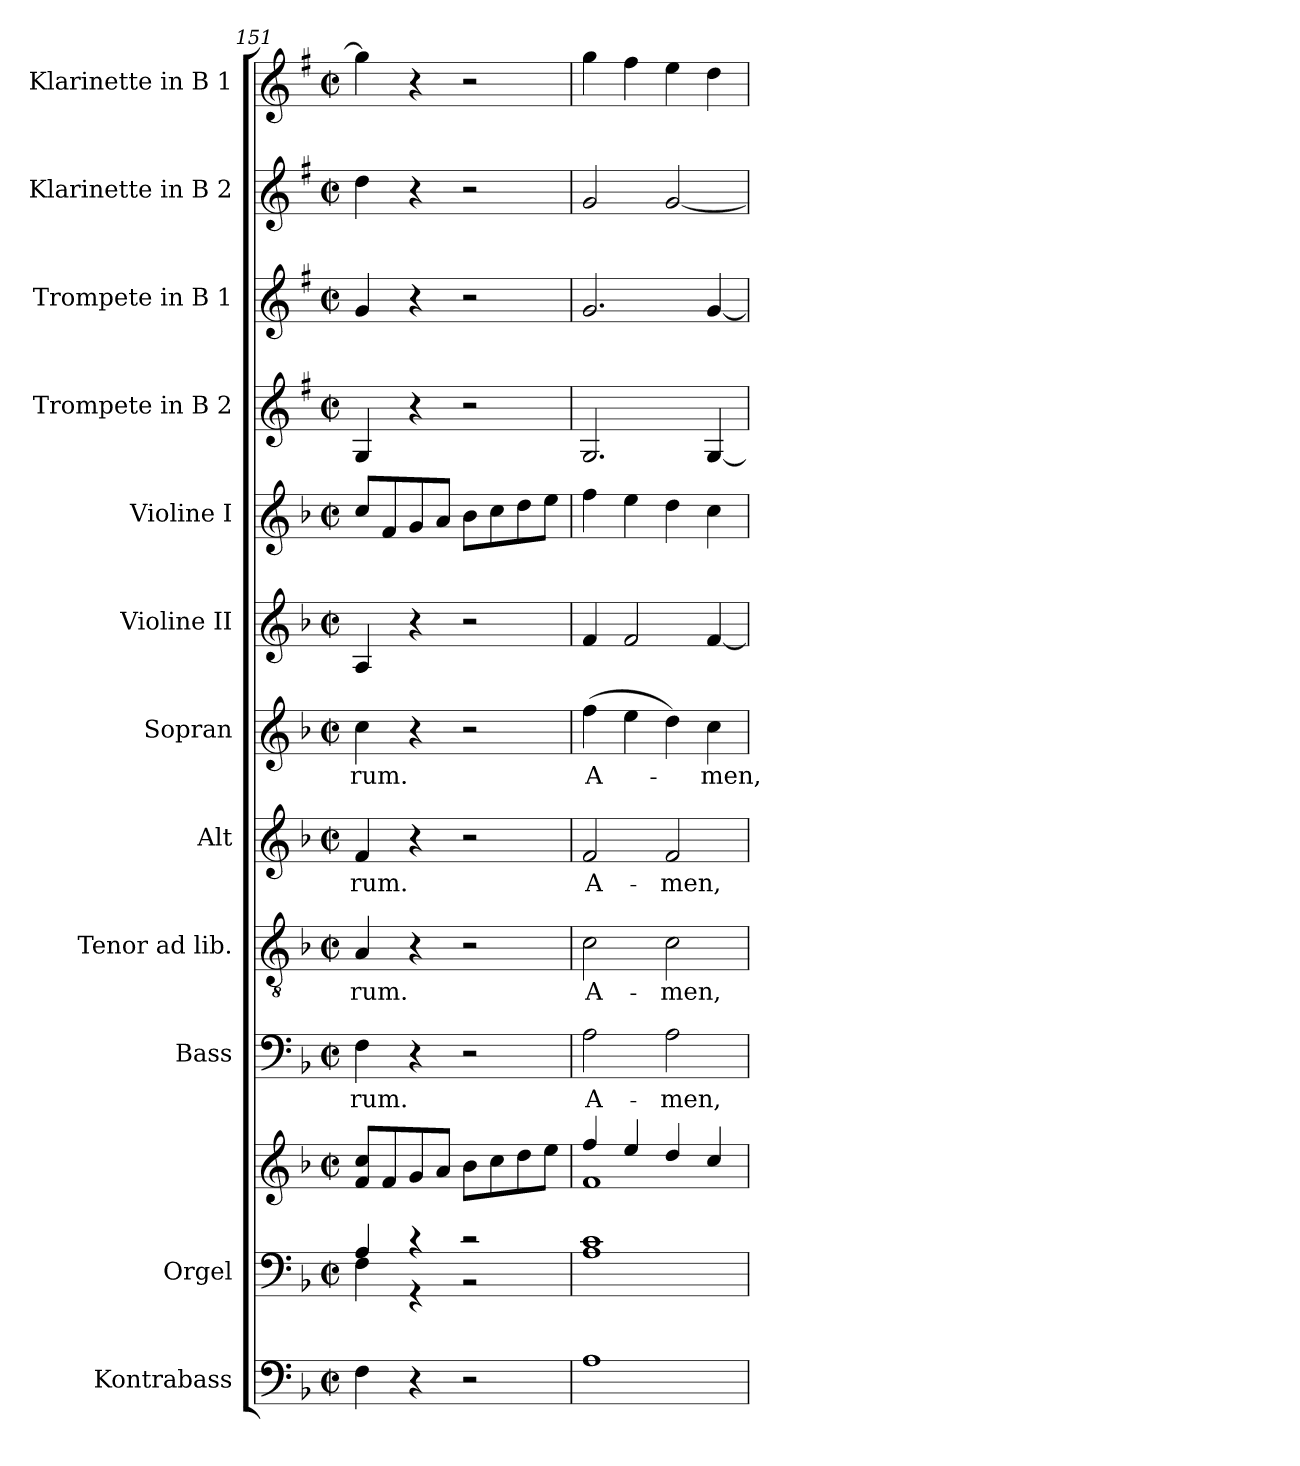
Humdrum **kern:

**kern	**kern	**kern	**kern	**text	**kern	**text	**kern	**text	**kern	**text	**kern	**kern	**kern	**kern	**kern	**kern
*part12	*part11	*part11	*part10	*part10	*part9	*part9	*part8	*part8	*part7	*part7	*part6	*part5	*part4	*part3	*part2	*part1
*staff13	*staff12	*staff11	*staff10	*staff10	*staff9	*staff9	*staff8	*staff8	*staff7	*staff7	*staff6	*staff5	*staff4	*staff3	*staff2	*staff1
*I"Kontrabass	*I"Orgel	*	*I"Bass	*	*I"Tenor ad lib.	*	*I"Alt	*	*I"Sopran	*	*I"Violine II	*I"Violine I	*I"Trompete in B 2	*I"Trompete in B 1	*I"Klarinette in B 2	*I"Klarinette in B 1
*I'Kb.	*I'Org.	*	*I'B	*	*I'T	*	*I'A	*	*I'S	*	*I'Vl. II	*I'Vl. I	*	*	*	*
*clefF4	*clefF4	*clefG2	*clefF4	*	*clefGv2	*	*clefG2	*	*clefG2	*	*clefG2	*clefG2	*clefG2	*clefG2	*clefG2	*clefG2
*ITrd7c12	*	*	*	*	*	*	*	*	*	*	*	*	*ITrd1c2	*ITrd1c2	*ITrd1c2	*ITrd1c2
*k[b-]	*k[b-]	*k[b-]	*k[b-]	*	*k[b-]	*	*k[b-]	*	*k[b-]	*	*k[b-]	*k[b-]	*k[b-]	*k[b-]	*k[b-]	*k[b-]
*F:	*F:	*F:	*F:	*	*F:	*	*F:	*	*F:	*	*F:	*F:	*F:	*F:	*F:	*F:
*M2/2	*M2/2	*M2/2	*M2/2	*	*M2/2	*	*M2/2	*	*M2/2	*	*M2/2	*M2/2	*M2/2	*M2/2	*M2/2	*M2/2
*met(c|)	*met(c|)	*met(c|)	*met(c|)	*	*met(c|)	*	*met(c|)	*	*met(c|)	*	*met(c|)	*met(c|)	*met(c|)	*met(c|)	*met(c|)	*met(c|)
=151	=151	=151	=151	=151	=151	=151	=151	=151	=151	=151	=151	=151	=151	=151	=151	=151
*	*^	*	*	*	*	*	*	*	*	*	*	*	*	*	*	*
!	!	!	!	!	!LO:LY:b	!	!LO:LY:b	!	!LO:LY:b	!	!LO:LY:b	!	!	!	!	!	!
4FF\	4A/	4F\	8f/ 8cc/L	4F\	-rum.	4A/	-rum.	4f/	-rum.	4cc\	-rum.	4A/	8cc/L	4F/	4f/	4cc\	4ff\]
.	.	.	8f/	.	.	.	.	.	.	.	.	.	8f/	.	.	.	.
4r	4r	4r	8g/	4r	.	4r	.	4r	.	4r	.	4r	8g/	4r	4r	4r	4r
.	.	.	8a/J	.	.	.	.	.	.	.	.	.	8a/J	.	.	.	.
2r	2r	2r	8b-\L	2r	.	2r	.	2r	.	2r	.	2r	8b-\L	2r	2r	2r	2r
.	.	.	8cc\	.	.	.	.	.	.	.	.	.	8cc\	.	.	.	.
.	.	.	8dd\	.	.	.	.	.	.	.	.	.	8dd\	.	.	.	.
.	.	.	8ee\J	.	.	.	.	.	.	.	.	.	8ee\J	.	.	.	.
=152	=152	=152	=152	=152	=152	=152	=152	=152	=152	=152	=152	=152	=152	=152	=152	=152	=152
*	*	*	*^	*	*	*	*	*	*	*	*	*	*	*	*	*	*
!	!	!	!	!	!	!LO:LY:b	!	!LO:LY:b	!	!LO:LY:b	!	!LO:LY:b	!	!	!	!	!	!
1AA	1c	1A	4ff/	1f	2A\	A-	2c\	A-	2f/	A-	(>4ff\	A-	4f/	4ff\	2.F/	2.f/	2f/	4ff\
.	.	.	4ee/	.	.	.	.	.	.	.	4ee\	.	2f/	4ee\	.	.	.	4ee\
!	!	!	!	!	!	!LO:LY:b	!	!LO:LY:b	!	!LO:LY:b	!	!	!	!	!	!	!	!
.	.	.	4dd/	.	2A\	-men,	2c\	-men,	2f/	-men,	4dd\)	.	.	4dd\	.	.	[2f/	4dd\
!	!	!	!	!	!	!	!	!	!	!	!	!LO:LY:b	!	!	!	!	!	!
.	.	.	4cc/	.	.	.	.	.	.	.	4cc\	-men,	[4f/	4cc\	[4F/	[4f/	.	4cc\
*	*v	*v	*	*	*	*	*	*	*	*	*	*	*	*	*	*	*	*
*	*	*v	*v	*	*	*	*	*	*	*	*	*	*	*	*	*	*
=	=	=	=	=	=	=	=	=	=	=	=	=	=	=	=	=
*-	*-	*-	*-	*-	*-	*-	*-	*-	*-	*-	*-	*-	*-	*-	*-	*-
